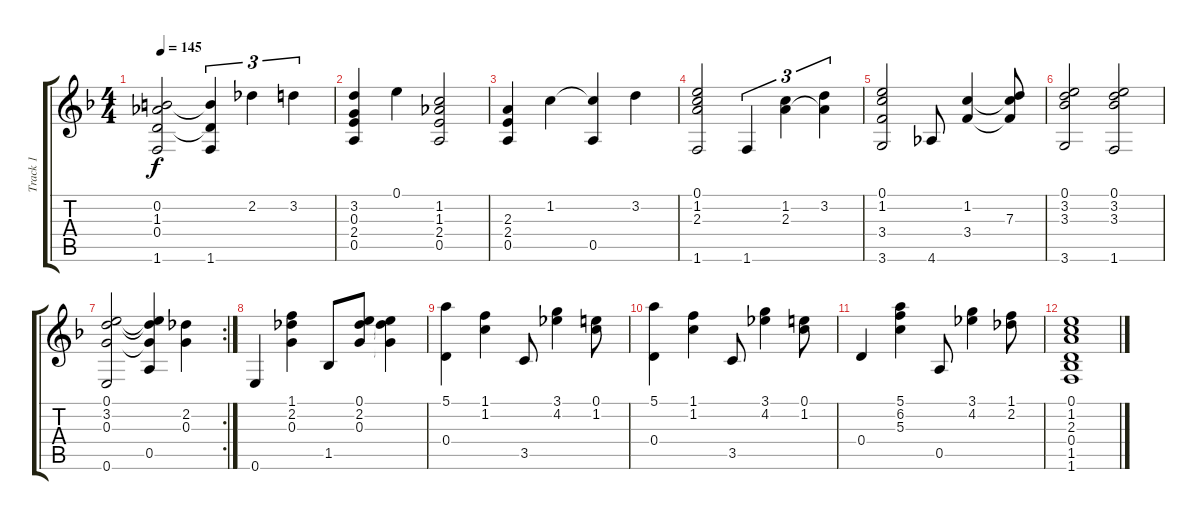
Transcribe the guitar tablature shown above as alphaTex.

\track ("Track 1" "Track 1") {instrument acousticguitarnylon}
\staff {score tabs}
\tuning (E4 B3 G3 D3 A2 E2) {hide}
\ts (4 4)
\tempo 145
\clef g2
\ks f
(0.2 1.3 0.4 1.6).2{dy f} (0.2{t} 0.4{t} 1.6).4{tu (3 2)} 2.2.4{tu (3 2)} 3.2.4{tu (3 2)} |
(3.2 0.3 2.4 0.5).4 0.1.4 (1.2 1.3 2.4 0.5).2 |
(2.3 2.4 0.5).4 1.2.4 (1.2{t} 0.5).4 3.2.4 |
(0.1 1.2 2.3 1.6).2 1.6.4{tu (3 2)} (1.2 2.3).4{tu (3 2)} (3.2 2.3{t}).4{tu (3 2)} |
(0.1 1.2 3.4 3.6).2 4.6.8 (1.2 3.4).4 (1.2{t} 7.3 3.4{t}).8 |
(0.1 3.2 3.3 3.6).2 (0.1 3.2 3.3 1.6).2 |
\rc 2
(0.1 3.2 0.3 0.6).2 (0.1{t} 3.2{t} 0.3{t} 0.5).4 (2.2 0.3).4 |
0.6.4 (1.1 2.2 0.3).4 1.5.8 (0.1 2.2 0.3).8 (0.1{t} 2.2{t} 0.3{t}).4 |
(5.1 0.4).4 (1.1 1.2).4 3.5.8 (3.1 4.2).4 (0.1 1.2).8 |
(5.1 0.4).4 (1.1 1.2).4 3.5.8 (3.1 4.2).4 (0.1 1.2).8 |
0.4.4 (5.1 6.2 5.3).4 0.5.8 (3.1 4.2).4 (1.1 2.2).8 |
(0.1 1.2 2.3 0.4 1.5 1.6).1
